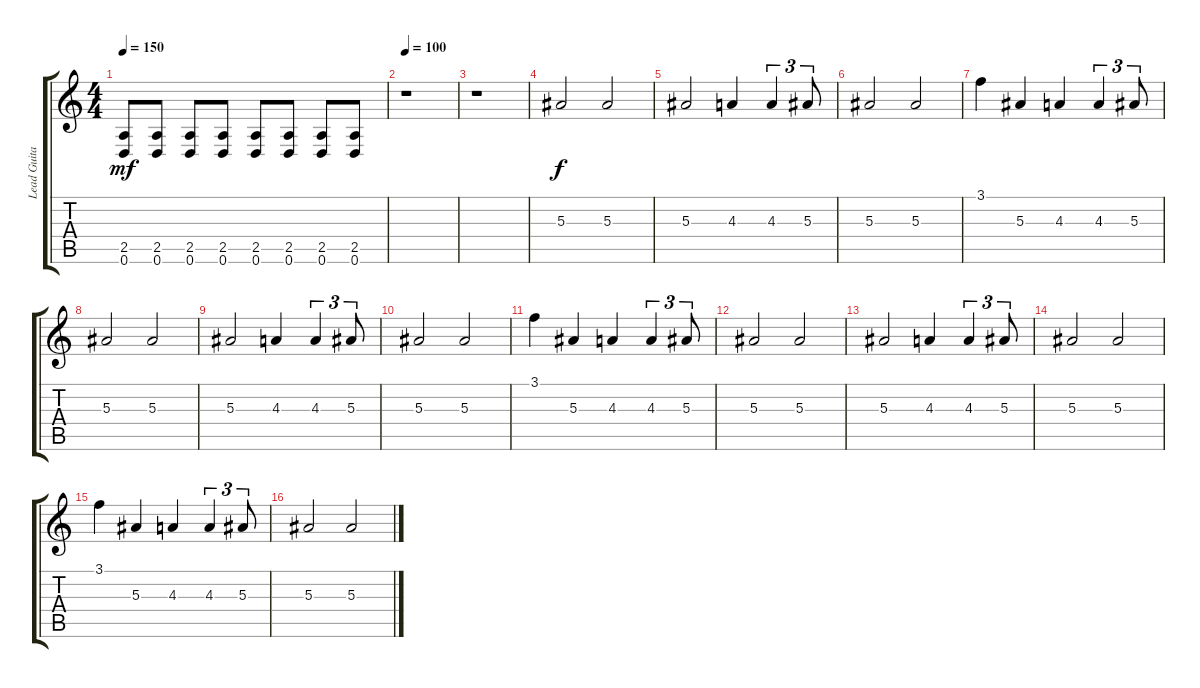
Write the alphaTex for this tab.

\track ("Lead Guitar" "Lead Guita") {instrument distortionguitar}
\staff {score tabs}
\tuning (D4 A3 F3 C3 G2 D2) {hide}
\ts (4 4)
\tempo 150
\clef g2
\ks c
(2.5 0.6).8{dy mf} (2.5 0.6).8 (2.5 0.6).8 (2.5 0.6).8 (2.5 0.6).8 (2.5 0.6).8 (2.5 0.6).8 (2.5 0.6).8 |
\tempo 100
r.1 |
r.1 |
5.3.2{dy f} 5.3.2 |
5.3.2 4.3.4 4.3.4{tu (3 2)} 5.3.8{tu (3 2)} |
5.3.2 5.3.2 |
3.1.4 5.3.4 4.3.4 4.3.4{tu (3 2)} 5.3.8{tu (3 2)} |
5.3.2 5.3.2 |
5.3.2 4.3.4 4.3.4{tu (3 2)} 5.3.8{tu (3 2)} |
5.3.2 5.3.2 |
3.1.4 5.3.4 4.3.4 4.3.4{tu (3 2)} 5.3.8{tu (3 2)} |
5.3.2 5.3.2 |
5.3.2 4.3.4 4.3.4{tu (3 2)} 5.3.8{tu (3 2)} |
5.3.2 5.3.2 |
3.1.4 5.3.4 4.3.4 4.3.4{tu (3 2)} 5.3.8{tu (3 2)} |
5.3.2 5.3.2
